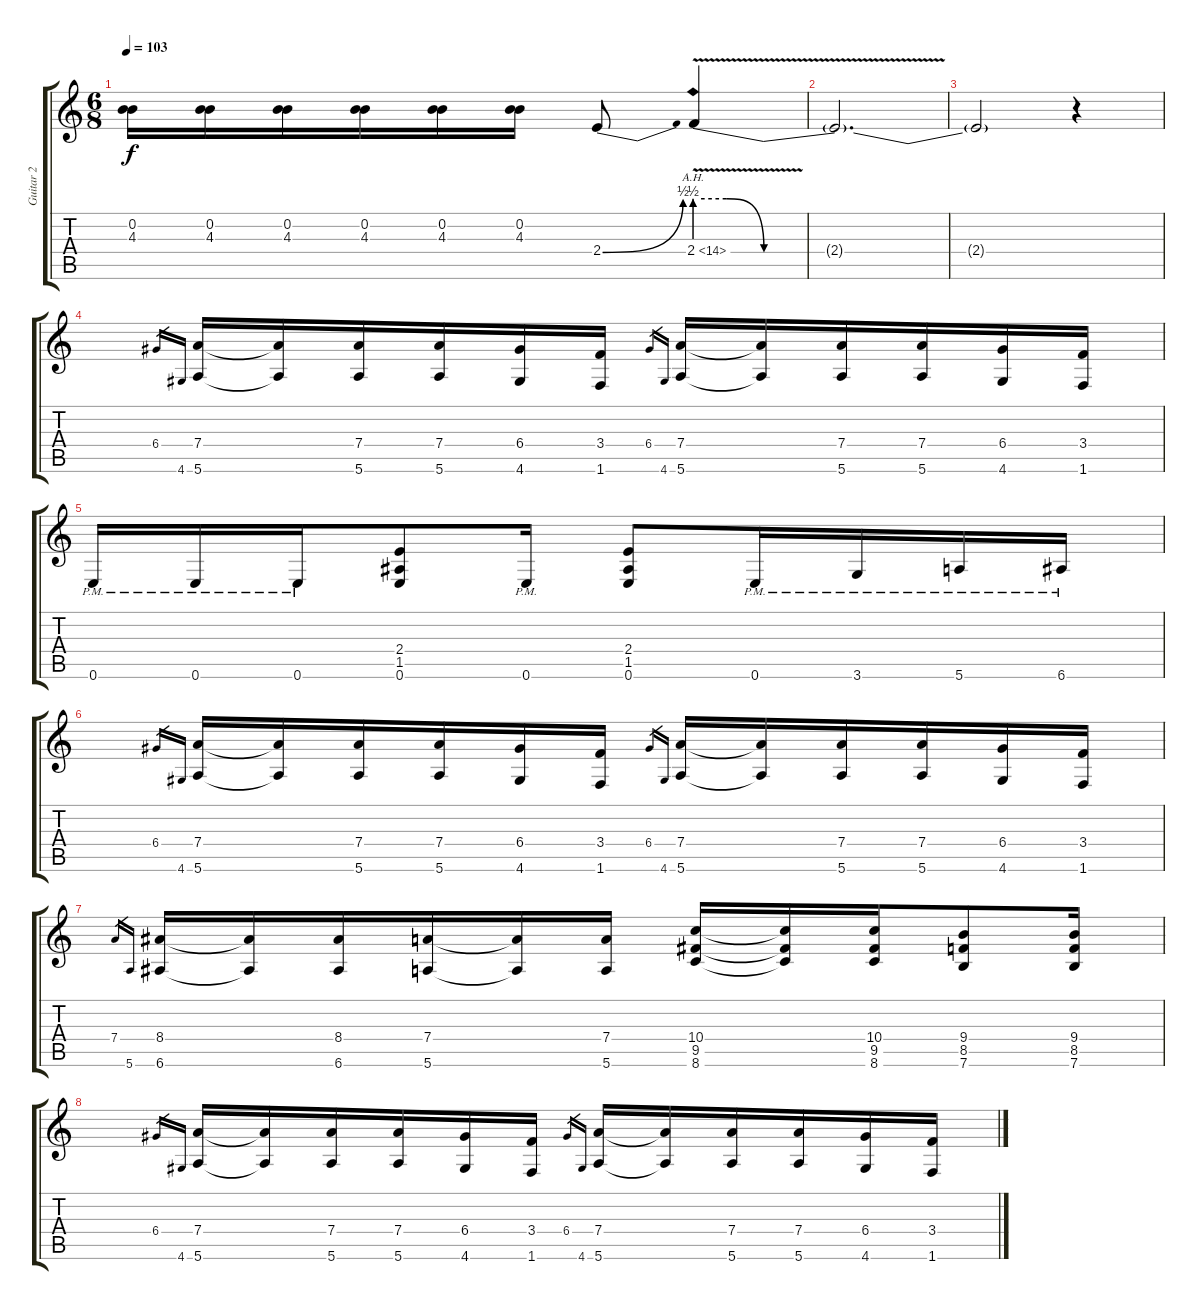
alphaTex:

\track ("Guitar 2" "Guitar 2") {instrument distortionguitar}
\staff {score tabs}
\tuning (E4 B3 G3 D3 A2 E2) {hide}
\ts (6 8)
\tempo 103
\clef g2
\ks c
(0.2 4.3).16{dy f} (0.2 4.3).16 (0.2 4.3).16 (0.2 4.3).16 (0.2 4.3).16 (0.2 4.3).16 2.4{be (bend 0 0 60 2)}.8 2.4{be (custom 0 2 5 2 11 0 60 0) ah 12 v}.4 |
2.4{t}.2{d volume 0} |
2.4{t}.2 r.4 |
6.4.16{gr} 4.6.16{gr} (7.4 5.6).16{volume 16} (7.4{t} 5.6{t}).16 (7.4 5.6).16 (7.4 5.6).16 (6.4 4.6).16 (3.4 1.6).16 6.4.16{gr} 4.6.16{gr} (7.4 5.6).16 (7.4{t} 5.6{t}).16 (7.4 5.6).16 (7.4 5.6).16 (6.4 4.6).16 (3.4 1.6).16 |
0.6{pm}.16 0.6{pm}.16 0.6{pm}.16 (2.4 1.5 0.6).8 0.6{pm}.16 (2.4 1.5 0.6).8 0.6{pm}.16 3.6{pm}.16 5.6{pm}.16 6.6{pm}.16 |
6.4.16{gr} 4.6.16{gr} (7.4 5.6).16 (7.4{t} 5.6{t}).16 (7.4 5.6).16 (7.4 5.6).16 (6.4 4.6).16 (3.4 1.6).16 6.4.16{gr} 4.6.16{gr} (7.4 5.6).16 (7.4{t} 5.6{t}).16 (7.4 5.6).16 (7.4 5.6).16 (6.4 4.6).16 (3.4 1.6).16 |
7.4.16{gr} 5.6.16{gr} (8.4 6.6).16 (8.4{t} 6.6{t}).16 (8.4 6.6).16 (7.4 5.6).16 (7.4{t} 5.6{t}).16 (7.4 5.6).16 (10.4 9.5 8.6).16 (10.4{t} 9.5{t} 8.6{t}).16 (10.4 9.5 8.6).16 (9.4 8.5 7.6).8 (9.4 8.5 7.6).16 |
6.4.16{gr} 4.6.16{gr} (7.4 5.6).16 (7.4{t} 5.6{t}).16 (7.4 5.6).16 (7.4 5.6).16 (6.4 4.6).16 (3.4 1.6).16 6.4.16{gr} 4.6.16{gr} (7.4 5.6).16 (7.4{t} 5.6{t}).16 (7.4 5.6).16 (7.4 5.6).16 (6.4 4.6).16 (3.4 1.6).16
